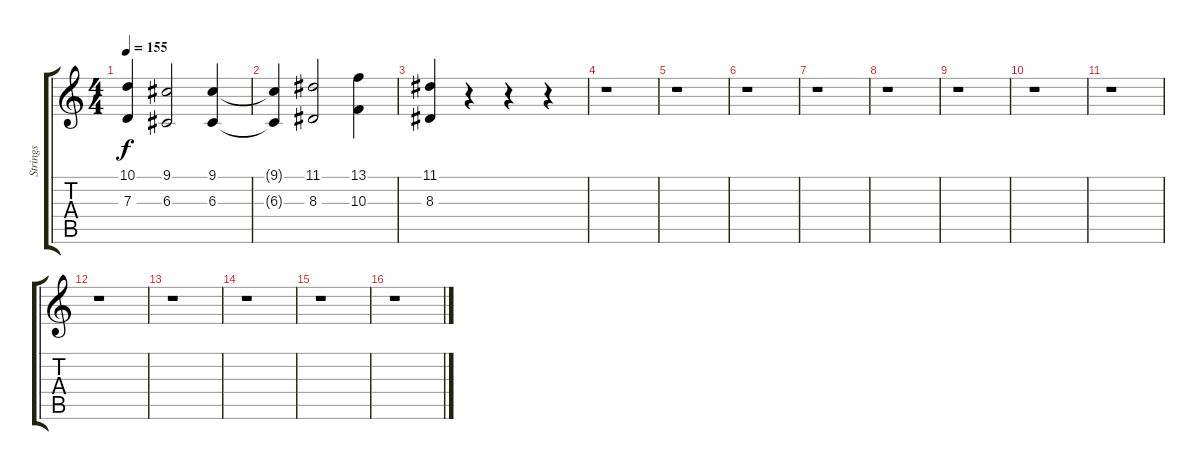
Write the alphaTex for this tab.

\track ("Strings" "Strings") {instrument stringensemble1}
\staff {score tabs}
\tuning (E4 B3 G3 D3 A2 E2) {hide}
\ts (4 4)
\tempo 155
\clef g2
\ks c
(10.1 7.3).4{dy f} (9.1 6.3).2 (9.1 6.3).4 |
(9.1{t} 6.3{t}).4 (11.1 8.3).2 (13.1 10.3).4 |
(11.1 8.3).4 r.4 r.4 r.4 |
r.1 |
r.1 |
r.1 |
r.1 |
r.1 |
r.1 |
r.1 |
r.1 |
r.1 |
r.1 |
r.1 |
r.1 |
r.1
